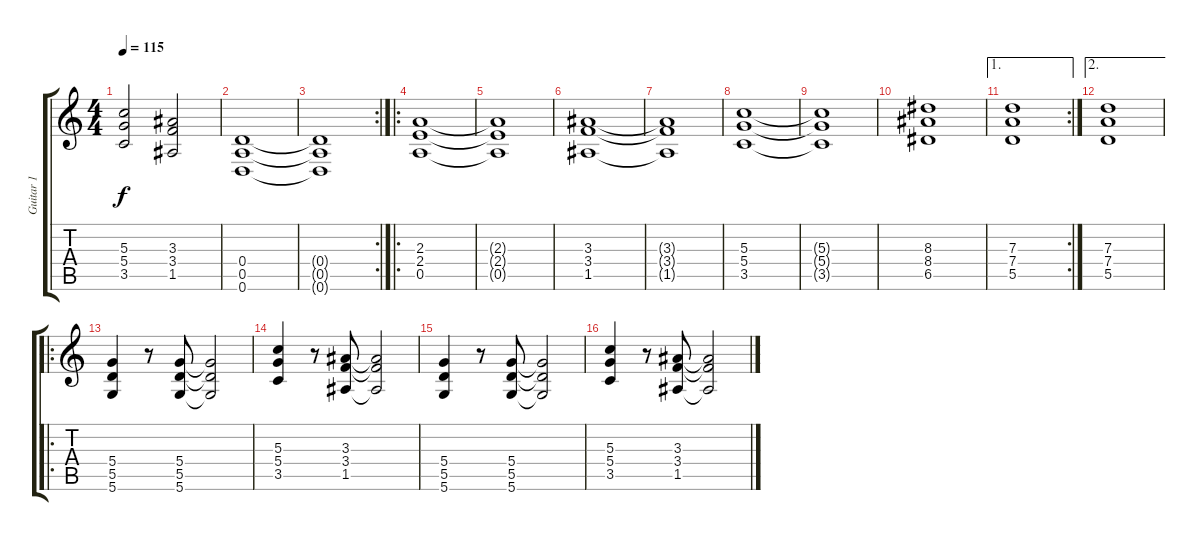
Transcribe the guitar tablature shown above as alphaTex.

\track ("Guitar 1" "Guitar 1") {instrument distortionguitar}
\staff {score tabs}
\tuning (E4 B3 G3 D3 A2 D2) {hide}
\ts (4 4)
\tempo 115
\clef g2
\ks c
(5.3 5.4 3.5).2{dy f} (3.3 3.4 1.5).2 |
(0.4 0.5 0.6).1 |
\rc 2
(0.4{t} 0.5{t} 0.6{t}).1 |
\ro
(2.3 2.4 0.5).1 |
(2.3{t} 2.4{t} 0.5{t}).1 |
(3.3 3.4 1.5).1 |
(3.3{t} 3.4{t} 1.5{t}).1 |
(5.3 5.4 3.5).1 |
(5.3{t} 5.4{t} 3.5{t}).1 |
(8.3 8.4 6.5).1 |
\ae 1
\rc 2
(7.3 7.4 5.5).1 |
\ae 2
(7.3 7.4 5.5).1 |
\ro
(5.4 5.5 5.6).4 r.8 (5.4 5.5 5.6).8 (5.4{t} 5.5{t} 5.6{t}).2 |
(5.3 5.4 3.5).4 r.8 (3.3 3.4 1.5).8 (3.3{t} 3.4{t} 1.5{t}).2 |
(5.4 5.5 5.6).4 r.8 (5.4 5.5 5.6).8 (5.4{t} 5.5{t} 5.6{t}).2 |
(5.3 5.4 3.5).4 r.8 (3.3 3.4 1.5).8 (3.3{t} 3.4{t} 1.5{t}).2
